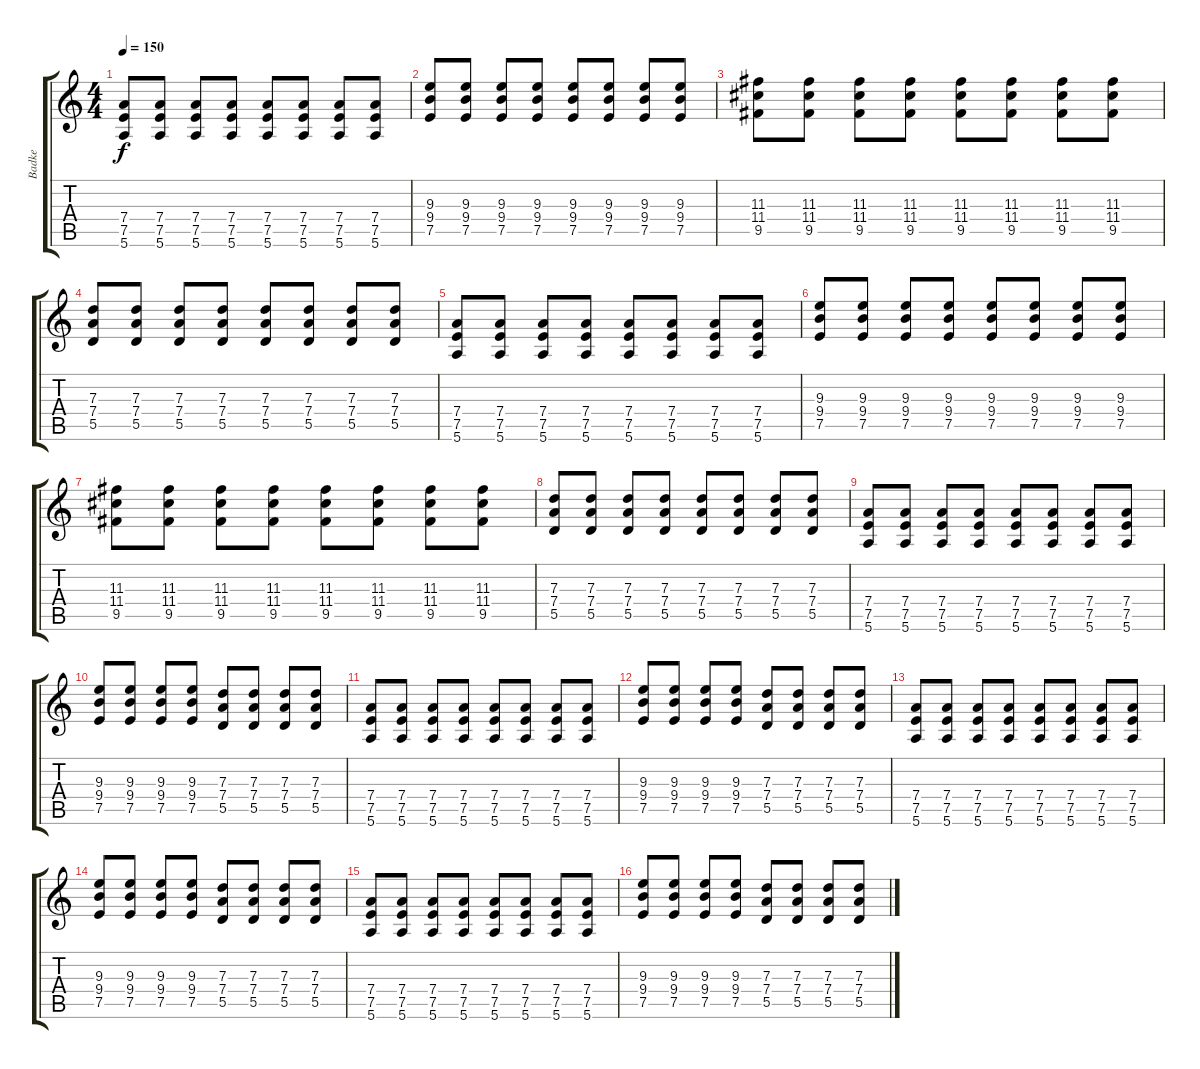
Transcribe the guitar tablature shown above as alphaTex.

\track ("Badke" "Badke") {instrument overdrivenguitar}
\staff {score tabs}
\tuning (E4 B3 G3 D3 A2 E2) {hide}
\ts (4 4)
\tempo 150
\clef g2
\ks c
(7.4 7.5 5.6).8{dy f instrument overdrivenguitar} (7.4 7.5 5.6).8 (7.4 7.5 5.6).8 (7.4 7.5 5.6).8 (7.4 7.5 5.6).8 (7.4 7.5 5.6).8 (7.4 7.5 5.6).8 (7.4 7.5 5.6).8 |
(9.3 9.4 7.5).8 (9.3 9.4 7.5).8 (9.3 9.4 7.5).8 (9.3 9.4 7.5).8 (9.3 9.4 7.5).8 (9.3 9.4 7.5).8 (9.3 9.4 7.5).8 (9.3 9.4 7.5).8 |
(11.3 11.4 9.5).8 (11.3 11.4 9.5).8 (11.3 11.4 9.5).8 (11.3 11.4 9.5).8 (11.3 11.4 9.5).8 (11.3 11.4 9.5).8 (11.3 11.4 9.5).8 (11.3 11.4 9.5).8 |
(7.3 7.4 5.5).8 (7.3 7.4 5.5).8 (7.3 7.4 5.5).8 (7.3 7.4 5.5).8 (7.3 7.4 5.5).8 (7.3 7.4 5.5).8 (7.3 7.4 5.5).8 (7.3 7.4 5.5).8 |
(7.4 7.5 5.6).8 (7.4 7.5 5.6).8 (7.4 7.5 5.6).8 (7.4 7.5 5.6).8 (7.4 7.5 5.6).8 (7.4 7.5 5.6).8 (7.4 7.5 5.6).8 (7.4 7.5 5.6).8 |
(9.3 9.4 7.5).8 (9.3 9.4 7.5).8 (9.3 9.4 7.5).8 (9.3 9.4 7.5).8 (9.3 9.4 7.5).8 (9.3 9.4 7.5).8 (9.3 9.4 7.5).8 (9.3 9.4 7.5).8 |
(11.3 11.4 9.5).8 (11.3 11.4 9.5).8 (11.3 11.4 9.5).8 (11.3 11.4 9.5).8 (11.3 11.4 9.5).8 (11.3 11.4 9.5).8 (11.3 11.4 9.5).8 (11.3 11.4 9.5).8 |
(7.3 7.4 5.5).8 (7.3 7.4 5.5).8 (7.3 7.4 5.5).8 (7.3 7.4 5.5).8 (7.3 7.4 5.5).8 (7.3 7.4 5.5).8 (7.3 7.4 5.5).8 (7.3 7.4 5.5).8 |
(7.4 7.5 5.6).8 (7.4 7.5 5.6).8 (7.4 7.5 5.6).8 (7.4 7.5 5.6).8 (7.4 7.5 5.6).8 (7.4 7.5 5.6).8 (7.4 7.5 5.6).8 (7.4 7.5 5.6).8 |
(9.3 9.4 7.5).8 (9.3 9.4 7.5).8 (9.3 9.4 7.5).8 (9.3 9.4 7.5).8 (7.3 7.4 5.5).8 (7.3 7.4 5.5).8 (7.3 7.4 5.5).8 (7.3 7.4 5.5).8 |
(7.4 7.5 5.6).8 (7.4 7.5 5.6).8 (7.4 7.5 5.6).8 (7.4 7.5 5.6).8 (7.4 7.5 5.6).8 (7.4 7.5 5.6).8 (7.4 7.5 5.6).8 (7.4 7.5 5.6).8 |
(9.3 9.4 7.5).8 (9.3 9.4 7.5).8 (9.3 9.4 7.5).8 (9.3 9.4 7.5).8 (7.3 7.4 5.5).8 (7.3 7.4 5.5).8 (7.3 7.4 5.5).8 (7.3 7.4 5.5).8 |
(7.4 7.5 5.6).8 (7.4 7.5 5.6).8 (7.4 7.5 5.6).8 (7.4 7.5 5.6).8 (7.4 7.5 5.6).8 (7.4 7.5 5.6).8 (7.4 7.5 5.6).8 (7.4 7.5 5.6).8 |
(9.3 9.4 7.5).8 (9.3 9.4 7.5).8 (9.3 9.4 7.5).8 (9.3 9.4 7.5).8 (7.3 7.4 5.5).8 (7.3 7.4 5.5).8 (7.3 7.4 5.5).8 (7.3 7.4 5.5).8 |
(7.4 7.5 5.6).8 (7.4 7.5 5.6).8 (7.4 7.5 5.6).8 (7.4 7.5 5.6).8 (7.4 7.5 5.6).8 (7.4 7.5 5.6).8 (7.4 7.5 5.6).8 (7.4 7.5 5.6).8 |
(9.3 9.4 7.5).8 (9.3 9.4 7.5).8 (9.3 9.4 7.5).8 (9.3 9.4 7.5).8 (7.3 7.4 5.5).8 (7.3 7.4 5.5).8 (7.3 7.4 5.5).8 (7.3 7.4 5.5).8
